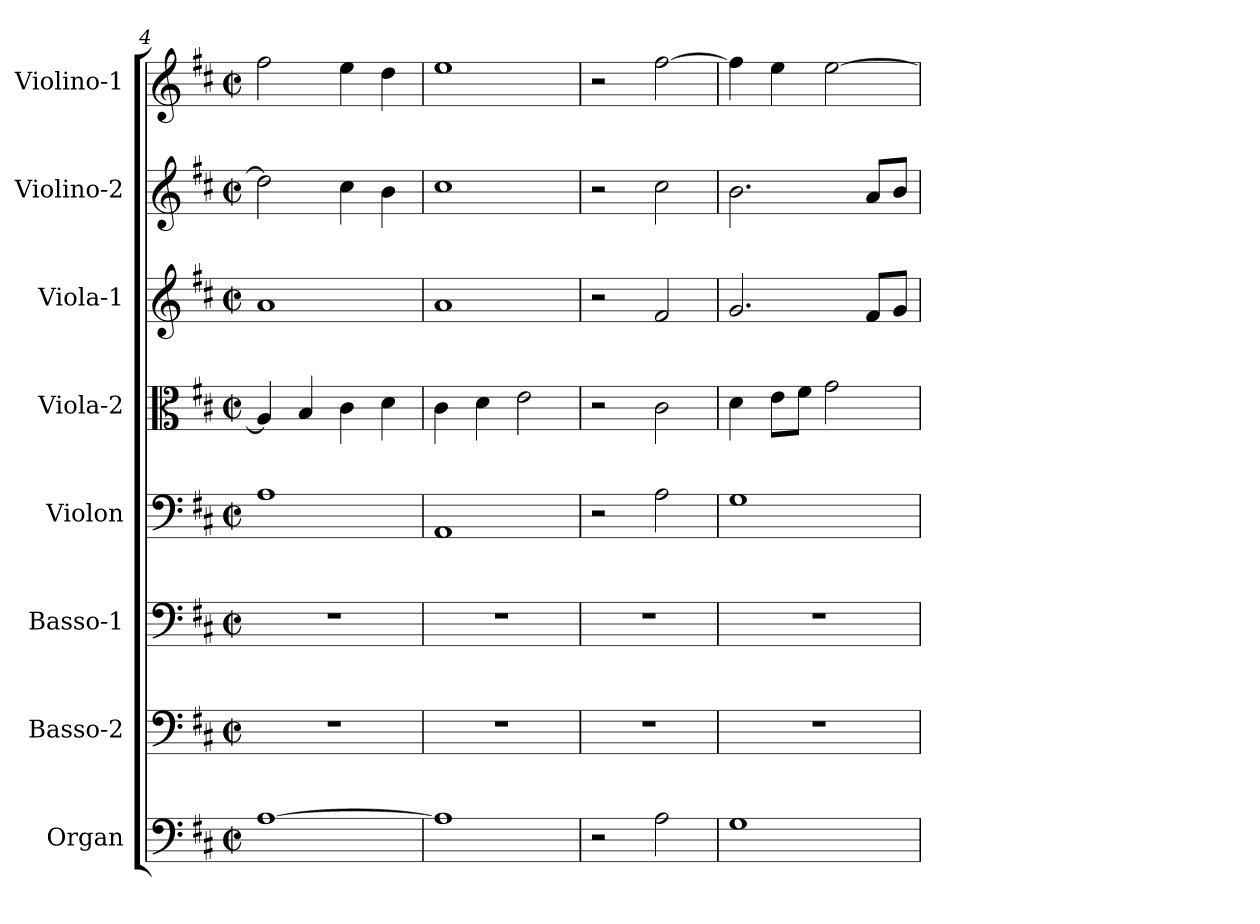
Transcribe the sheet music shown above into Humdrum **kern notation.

**kern	**kern	**kern	**kern	**kern	**kern	**kern	**kern
*part8	*part7	*part6	*part5	*part4	*part3	*part2	*part1
*staff8	*staff7	*staff6	*staff5	*staff4	*staff3	*staff2	*staff1
*I"Organ	*I"Basso-2	*I"Basso-1	*I"Violon	*I"Viola-2	*I"Viola-1	*I"Violino-2	*I"Violino-1
*I'Org	*I'B2	*I'B1	*I'Vn	*I'Va-2	*I'Va-1	*I'Vi-2	*I'Vi-1
*clefF4	*clefF4	*clefF4	*clefF4	*clefC3	*clefG2	*clefG2	*clefG2
*k[f#c#]	*k[f#c#]	*k[f#c#]	*k[f#c#]	*k[f#c#]	*k[f#c#]	*k[f#c#]	*k[f#c#]
*D:	*D:	*D:	*D:	*D:	*D:	*D:	*D:
*M2/2	*M2/2	*M2/2	*M2/2	*M2/2	*M2/2	*M2/2	*M2/2
*met(c|)	*met(c|)	*met(c|)	*met(c|)	*met(c|)	*met(c|)	*met(c|)	*met(c|)
=4	=4	=4	=4	=4	=4	=4	=4
[>1A	1r	1r	1A	4A/]	1a	2dd\]	2ff#\
.	.	.	.	4B/	.	.	.
.	.	.	.	4c#\	.	4cc#\	4ee\
.	.	.	.	4d\	.	4b\	4dd\
=5	=5	=5	=5	=5	=5	=5	=5
1A]	1r	1r	1AA	4c#\	1a	1cc#	1ee
.	.	.	.	4d\	.	.	.
.	.	.	.	2e\	.	.	.
=6	=6	=6	=6	=6	=6	=6	=6
2r	1r	1r	2r	2r	2r	2r	2r
2A\	.	.	2A\	2c#\	2f#/	2cc#\	[>2ff#\
=7	=7	=7	=7	=7	=7	=7	=7
1G	1r	1r	1G	4d\	2.g/	2.b\	4ff#\]
.	.	.	.	8e\L	.	.	4ee\
.	.	.	.	8f#\J	.	.	.
.	.	.	.	2g\	.	.	[2ee\
.	.	.	.	.	8f#/L	8a/L	.
.	.	.	.	.	8g/J	8b/J	.
=	=	=	=	=	=	=	=
*-	*-	*-	*-	*-	*-	*-	*-
